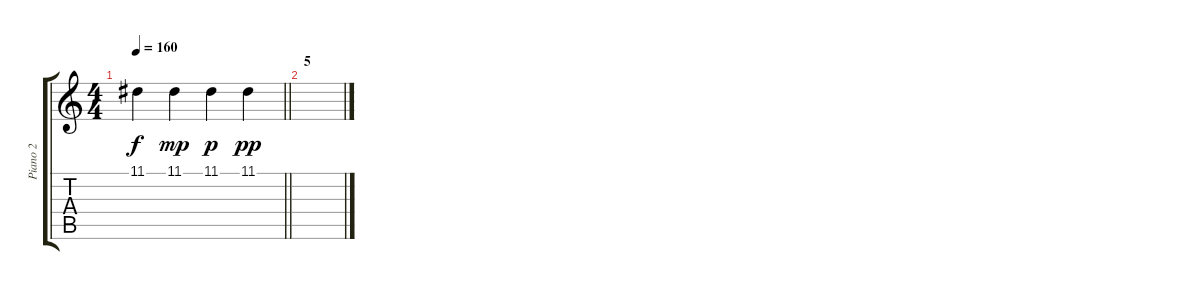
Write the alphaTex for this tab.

\track ("Piano 2" "Piano 2") {instrument electricpiano2}
\staff {score tabs}
\tuning (E4 B3 G3 D3 A2 E2) {hide}
\ts (4 4)
\tempo 160
\clef g2
\barLineRight lightlight
\ks c
11.1.4{dy f} 11.1.4{dy mp} 11.1.4{dy p} 11.1.4{dy pp} |
\section ("" "5")
